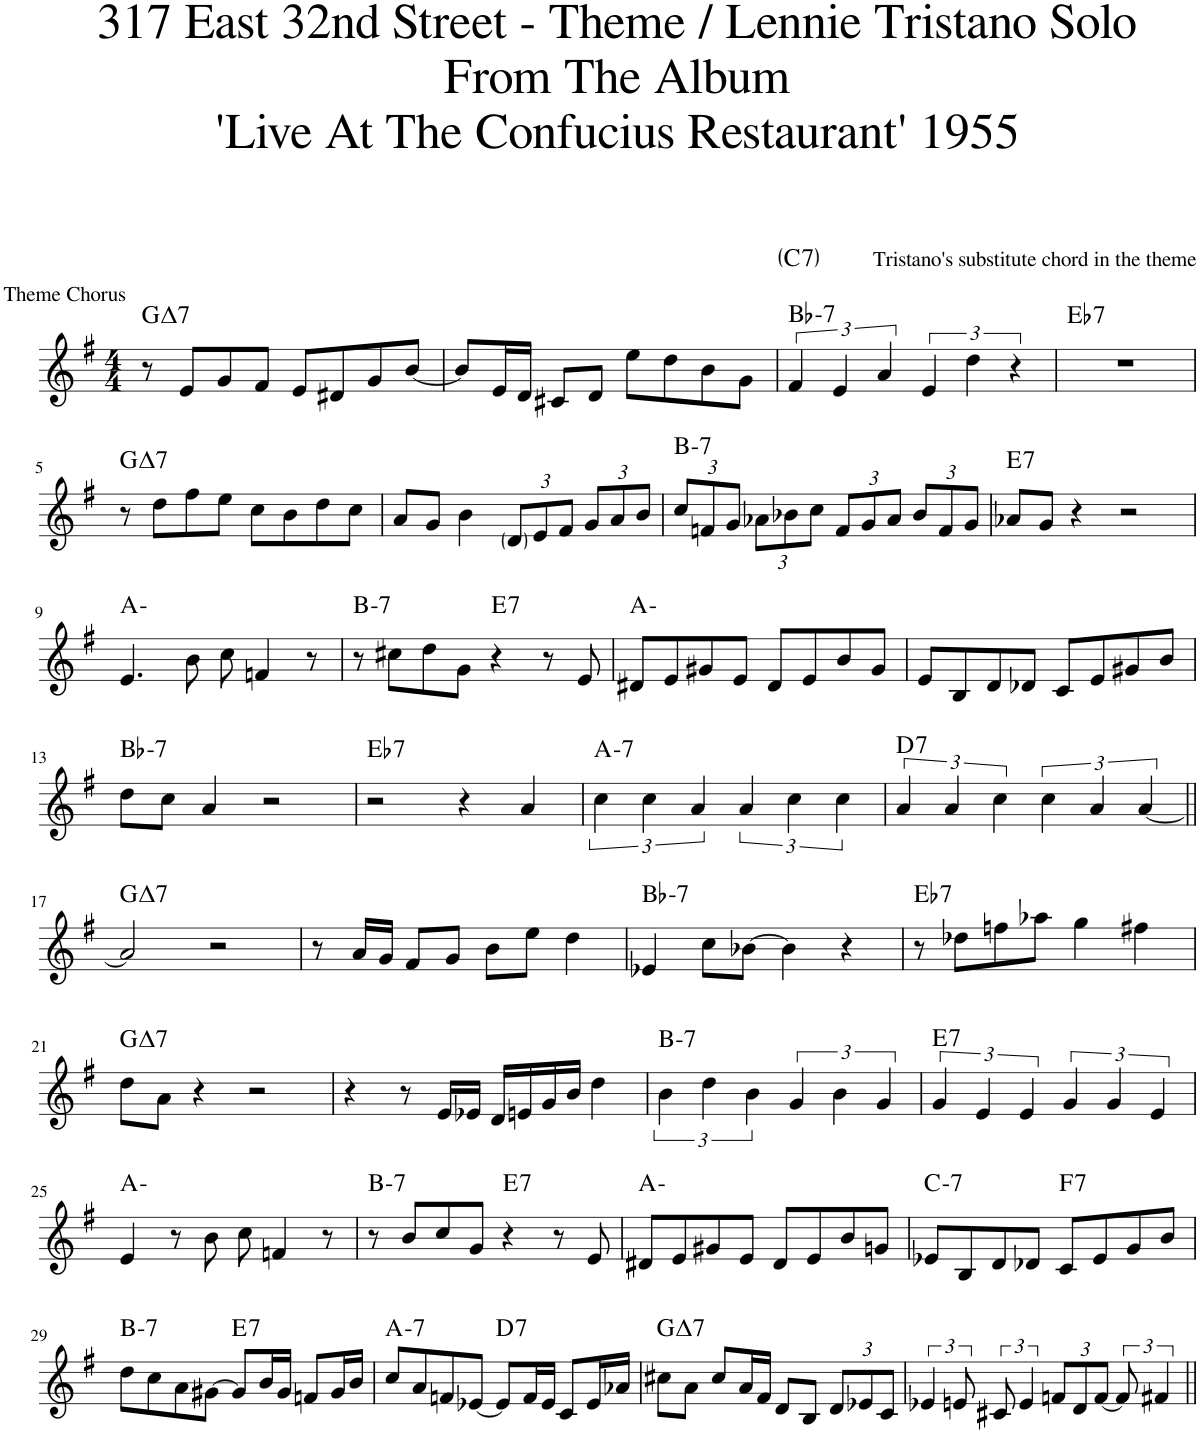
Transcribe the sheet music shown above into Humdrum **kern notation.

**kern	**harte
*part1	*part1
*staff1	*
*I"Piano	*
*I'Pno.	*
*clefG2	*
*k[f#]	*
*M4/4	*
=1	=1
!LO:TX:a:t=Theme Chorus	!LO:H:kt=7
8r	G:maj7
8e/L	.
8g/	.
8f#/J	.
8e/L	.
8d#X/	.
8g/	.
[8b/J	.
=2	=2
8b/L]	.
16e/L	.
16d/JJ	.
8c#X/L	.
8d/J	.
8ee\L	.
8dd\	.
8b\	.
8g\J	.
=3	=3
!	!LO:H:n=1:kt=7
!	!LO:H:n=2:kt=7
6f#/	Bb:min7 C:7
6e/	.
!LO:TX:a:t=Tristano's substitute chord in the theme	!
6a/	.
6e/	.
6dd\	.
6r	.
=4	=4
!	!LO:H:kt=7
1r	Eb:7
!!LO:LB:g=z
=5	=5
!	!LO:H:kt=7
8r	G:maj7
8dd\L	.
8ff#\	.
8ee\J	.
8cc\L	.
8b\	.
8dd\	.
8cc\J	.
=6	=6
8a/L	.
8g/J	.
4b\	.
*Xbrackettup	*
12d/L	.
12e/	.
12f#/J	.
12g/L	.
12a/	.
12b/J	.
=7	=7
!	!LO:H:kt=7
12cc/L	B:min7
12fn/	.
12g/J	.
12a-X\L	.
12b-X\	.
12cc\J	.
12f/L	.
12g/	.
12a-/J	.
12b-/L	.
12f/	.
12g/J	.
=8	=8
!	!LO:H:kt=7
8a-X/L	E:7
8g/J	.
4r	.
2r	.
!!LO:LB:g=z
=9	=9
4.e/	A:min
8b\	.
8cc\	.
4fn/	.
8r	.
=10	=10
!	!LO:H:kt=7
8r	B:min7
8cc#X\L	.
8dd\	.
8g\J	.
!	!LO:H:kt=7
4r	E:7
8r	.
8e/	.
=11	=11
8d#X/L	A:min
8e/	.
8g#X/	.
8e/J	.
8d#/L	.
8e/	.
8b/	.
8g#/J	.
=12	=12
8e/L	.
8B/	.
8d/	.
8d-X/J	.
8c/L	.
8e/	.
8g#X/	.
8b/J	.
!!LO:LB:g=z
=13	=13
!	!LO:H:kt=7
8dd\L	Bb:min7
8cc\J	.
4a/	.
2r	.
=14	=14
!	!LO:H:kt=7
2r	Eb:7
4r	.
4a/	.
=15	=15
*brackettup	*
!	!LO:H:kt=7
6cc\	A:min7
6cc\	.
6a/	.
6a/	.
6cc\	.
6cc\	.
=16	=16
!	!LO:H:kt=7
6a/	D:7
6a/	.
6cc\	.
6cc\	.
6a/	.
[6a/	.
!!LO:LB:g=z
=17||	=17||
!	!LO:H:kt=7
2a/]	G:maj7
2r	.
=18	=18
8r	.
16a/LL	.
16g/JJ	.
8f#/L	.
8g/J	.
8b\L	.
8ee\J	.
4dd\	.
=19	=19
!	!LO:H:kt=7
4e-X/	Bb:min7
8cc\L	.
[8b-X\J	.
4b-\]	.
4r	.
=20	=20
!	!LO:H:kt=7
8r	Eb:7
8dd-X\L	.
8ffn\	.
8aa-X\J	.
4gg\	.
4ff#X\	.
!!LO:LB:g=z
=21	=21
!	!LO:H:kt=7
8dd\L	G:maj7
8a\J	.
4r	.
2r	.
=22	=22
4r	.
8r	.
16e/LL	.
16e-X/JJ	.
16d/LL	.
16en/	.
16g/	.
16b/JJ	.
4dd\	.
=23	=23
!	!LO:H:kt=7
6b\	B:min7
6dd\	.
6b\	.
6g/	.
6b\	.
6g/	.
=24	=24
!	!LO:H:kt=7
6g/	E:7
6e/	.
6e/	.
6g/	.
6g/	.
6e/	.
!!LO:LB:g=z
=25	=25
4e/	A:min
8r	.
8b\	.
8cc\	.
4fn/	.
8r	.
=26	=26
!	!LO:H:kt=7
8r	B:min7
8b/L	.
8cc/	.
8g/J	.
!	!LO:H:kt=7
4r	E:7
8r	.
8e/	.
=27	=27
8d#X/L	A:min
8e/	.
8g#X/	.
8e/J	.
8d#/L	.
8e/	.
8b/	.
8gn/J	.
=28	=28
!	!LO:H:kt=7
8e-X/L	C:min7
8B/	.
8d/	.
8d-X/J	.
!	!LO:H:kt=7
8c/L	F:7
8e-/	.
8g/	.
8b/J	.
!!LO:LB:g=z
=29	=29
!	!LO:H:kt=7
8dd\L	B:min7
8cc\	.
8a\	.
[8g#X\J	.
!	!LO:H:kt=7
8g#/L]	E:7
16b/L	.
16g#/JJ	.
8fn/L	.
16g#/L	.
16b/JJ	.
=30	=30
!	!LO:H:kt=7
8cc/L	A:min7
8a/	.
8fn/	.
[8e-X/J	.
!	!LO:H:kt=7
8e-/L]	D:7
16f/L	.
16e-/JJ	.
8c/L	.
16e-/L	.
16a-X/JJ	.
=31	=31
!	!LO:H:kt=7
8cc#X\L	G:maj7
8a\J	.
8cc#/L	.
16a/L	.
16f#/JJ	.
8d/L	.
8B/J	.
*Xbrackettup	*
12d/L	.
12e-X/	.
12c/J	.
=32	=32
*brackettup	*
6e-X/	.
12en/	.
12c#X/	.
6e/	.
*Xbrackettup	*
12fn/L	.
12d/	.
[12f/J	.
*brackettup	*
12f/]	.
6f#X/	.
=||	=||
*-	*-
